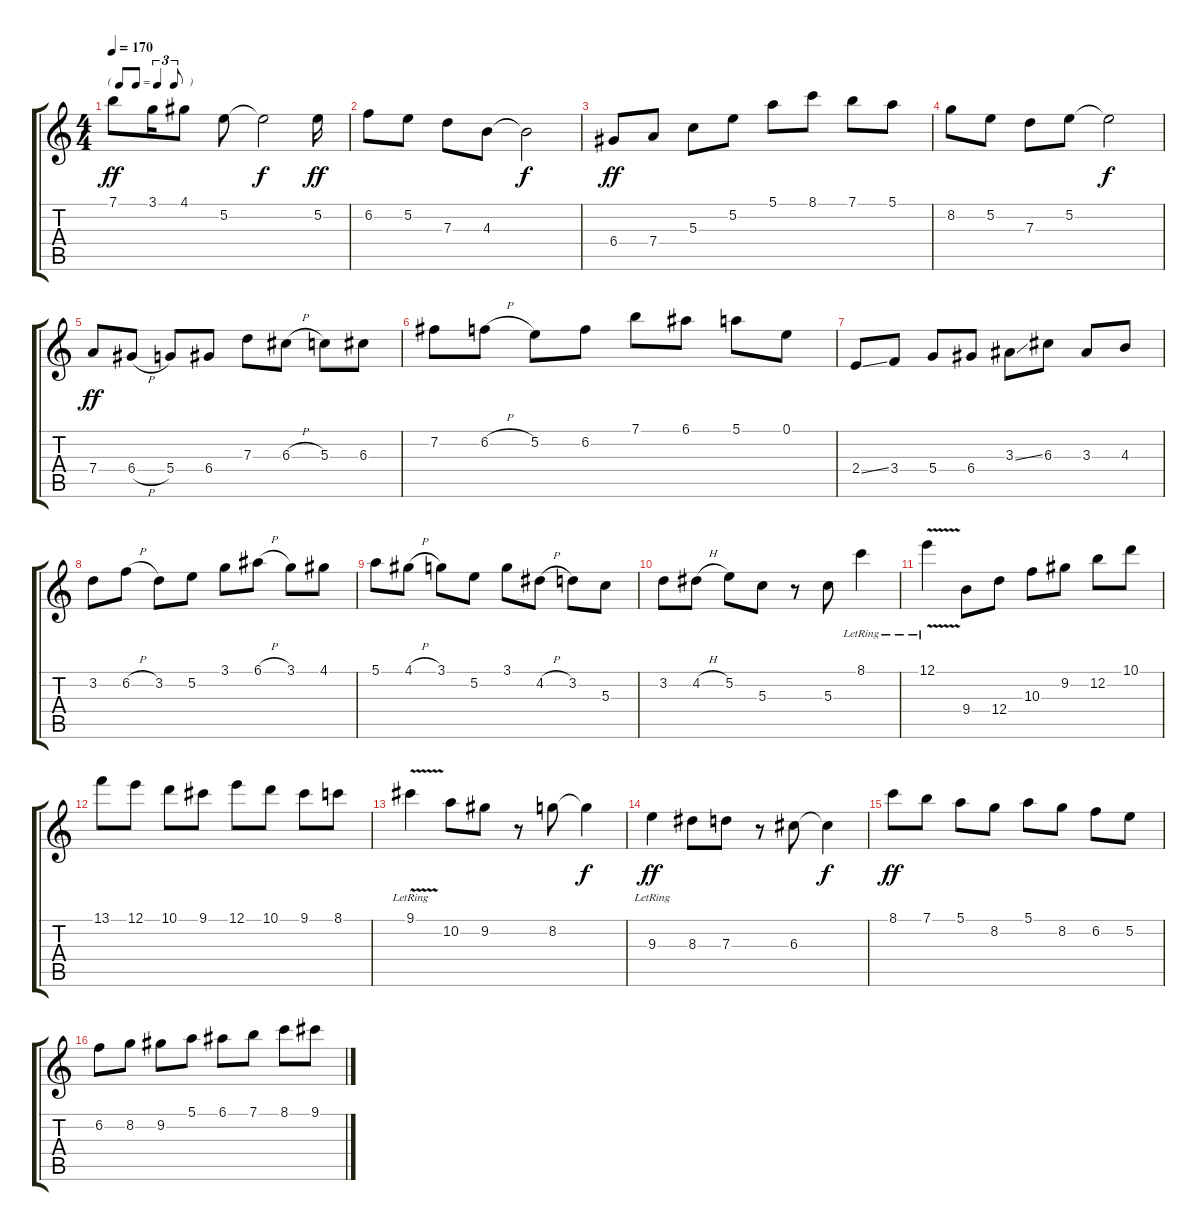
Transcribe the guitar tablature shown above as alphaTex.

\track "" {instrument acousticguitarnylon}
\staff {score tabs}
\tuning (E4 B3 G3 D3 A2 E2) {hide}
\ts (4 4)
\tf triplet8th
\tempo 170
\clef g2
\ks c
7.1.8{dy ff} 3.1.16 4.1.8 5.2.8 5.2{t}.2{dy f} 5.2.16{dy ff} |
6.2.8 5.2.8 7.3.8 4.3.8 4.3{t}.2{dy f} |
6.4.8{dy ff} 7.4.8 5.3.8 5.2.8 5.1.8 8.1.8 7.1.8 5.1.8 |
8.2.8 5.2.8 7.3.8 5.2.8 5.2{t}.2{dy f} |
7.4.8{dy ff} 6.4{h}.8 5.4.8 6.4.8 7.3.8 6.3{h}.8 5.3.8 6.3.8 |
7.2.8 6.2{h}.8 5.2.8 6.2.8 7.1.8 6.1.8 5.1.8 0.1.8 |
2.4{ss}.8 3.4.8 5.4.8 6.4.8 3.3{ss}.8 6.3.8 3.3.8 4.3.8 |
3.2.8 6.2{h}.8 3.2.8 5.2.8 3.1.8 6.1{h}.8 3.1.8 4.1.8 |
5.1.8 4.1{h}.8 3.1.8 5.2.8 3.1.8 4.2{h}.8 3.2.8 5.3.8 |
3.2.8 4.2{h}.8 5.2.8 5.3.8 r.8 5.3.8 8.1{lr}.4 |
12.1{v lr}.4 9.4.8 12.4.8 10.3.8 9.2.8 12.2.8 10.1.8 |
13.1.8 12.1.8 10.1.8 9.1.8 12.1.8 10.1.8 9.1.8 8.1.8 |
9.1{v lr}.4 10.2.8 9.2.8 r.8 8.2.8 8.2{t}.4{dy f} |
9.3{lr}.4{dy ff} 8.3.8 7.3.8 r.8 6.3.8 6.3{t}.4{dy f} |
8.1.8{dy ff} 7.1.8 5.1.8 8.2.8 5.1.8 8.2.8 6.2.8 5.2.8 |
6.2.8 8.2.8 9.2.8 5.1.8 6.1.8 7.1.8 8.1.8 9.1.8
